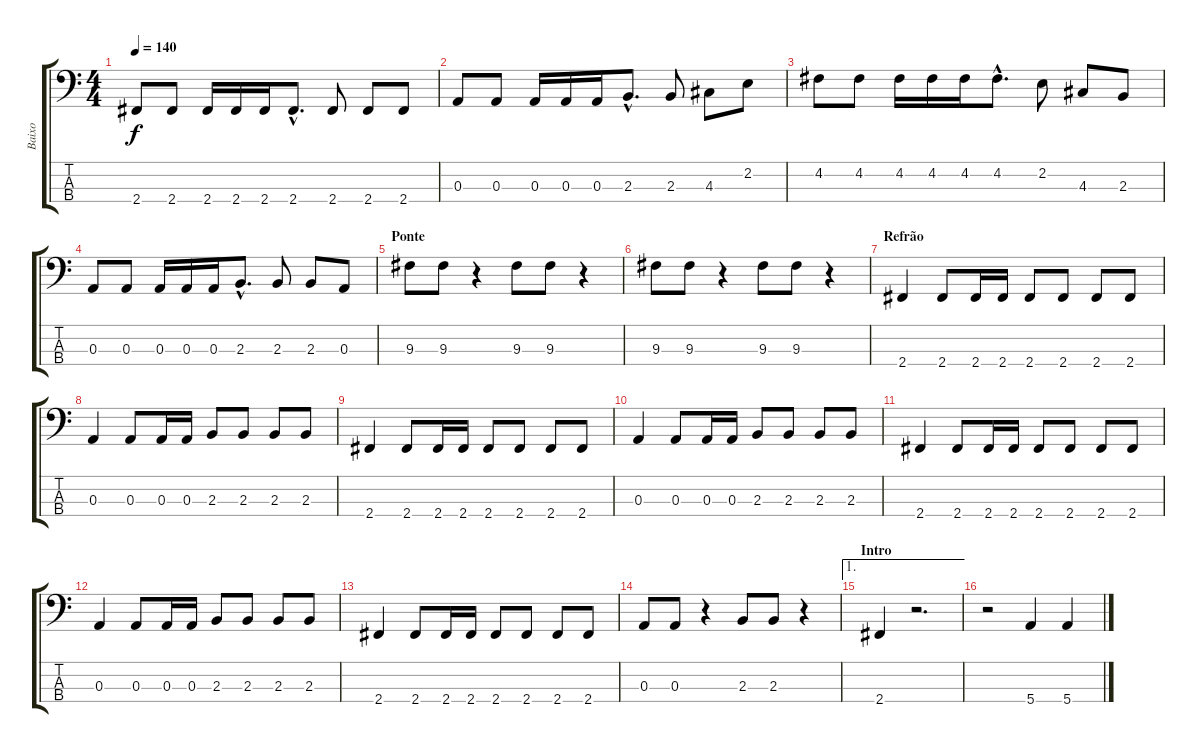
\track ("Baixo" "Baixo") {instrument electricbassfinger}
\staff {score tabs}
\tuning (G2 D2 A1 E1) {hide}
\ts (4 4)
\tempo 140
\clef f4
\ks c
2.4.8{dy f} 2.4.8 2.4.16 2.4.16 2.4.16 2.4{hac}.8{d} 2.4.8 2.4.8 2.4.8 |
0.3.8 0.3.8 0.3.16 0.3.16 0.3.16 2.3{hac}.8{d} 2.3.8 4.3.8 2.2.8 |
4.2.8 4.2.8 4.2.16 4.2.16 4.2.16 4.2{hac}.8{d} 2.2.8 4.3.8 2.3.8 |
0.3.8 0.3.8 0.3.16 0.3.16 0.3.16 2.3{hac}.8{d} 2.3.8 2.3.8 0.3.8 |
\section ("" "Ponte")
9.3.8 9.3.8 r.4 9.3.8 9.3.8 r.4 |
9.3.8 9.3.8 r.4 9.3.8 9.3.8 r.4 |
\section ("" "Refrão")
2.4.4 2.4.8 2.4.16 2.4.16 2.4.8 2.4.8 2.4.8 2.4.8 |
0.3.4 0.3.8 0.3.16 0.3.16 2.3.8 2.3.8 2.3.8 2.3.8 |
2.4.4 2.4.8 2.4.16 2.4.16 2.4.8 2.4.8 2.4.8 2.4.8 |
0.3.4 0.3.8 0.3.16 0.3.16 2.3.8 2.3.8 2.3.8 2.3.8 |
2.4.4 2.4.8 2.4.16 2.4.16 2.4.8 2.4.8 2.4.8 2.4.8 |
0.3.4 0.3.8 0.3.16 0.3.16 2.3.8 2.3.8 2.3.8 2.3.8 |
2.4.4 2.4.8 2.4.16 2.4.16 2.4.8 2.4.8 2.4.8 2.4.8 |
0.3.8 0.3.8 r.4 2.3.8 2.3.8 r.4 |
\ae 1
\section ("" "Intro")
2.4.4 r.2{d} |
r.2 5.4.4 5.4.4
